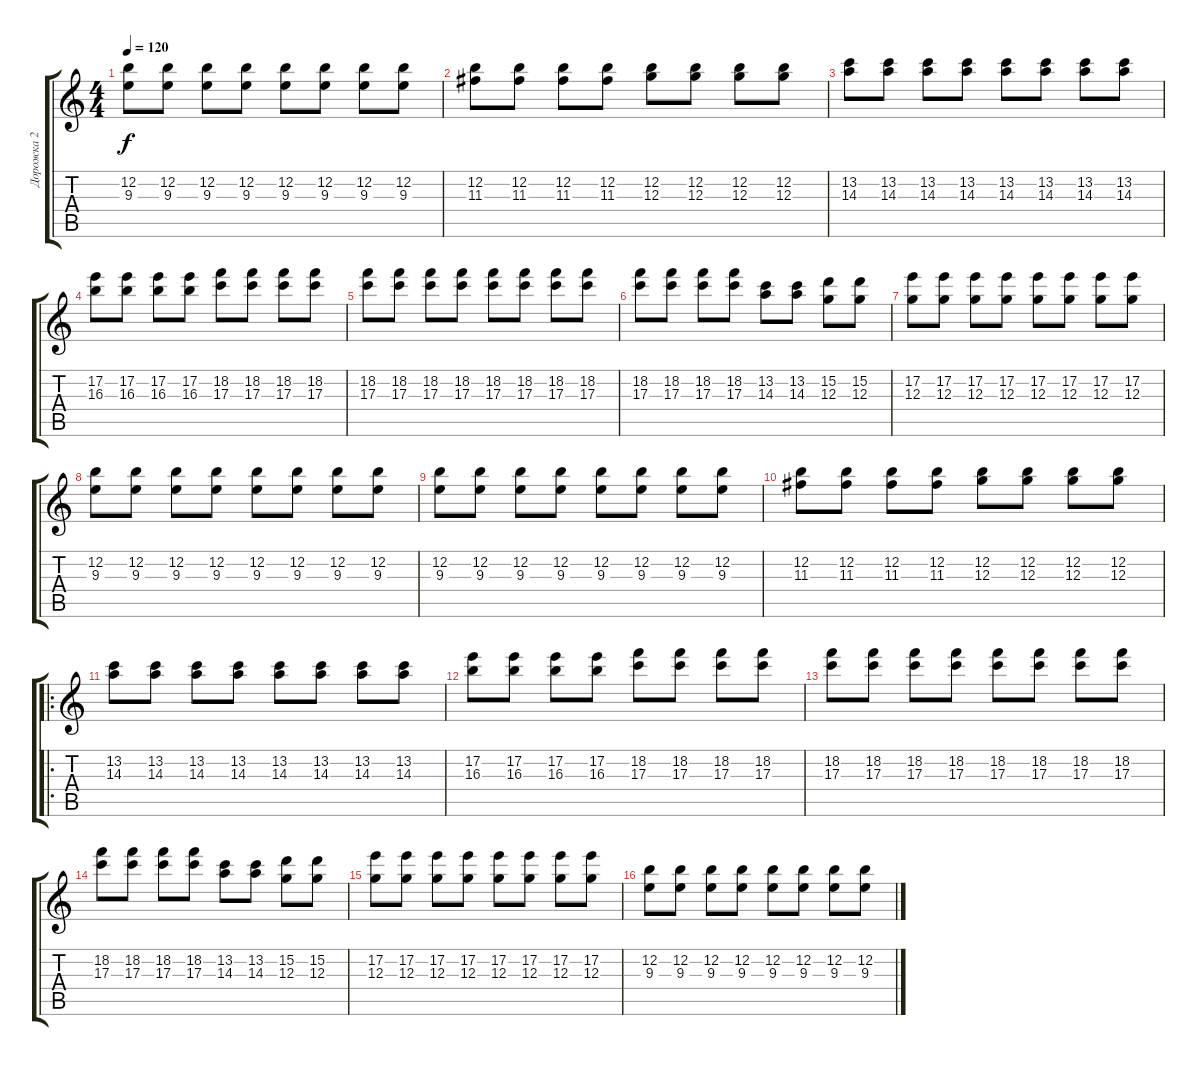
\track ("Дорожка 2" "Дорожка 2") {instrument overdrivenguitar}
\staff {score tabs}
\tuning (E4 B3 G3 D3 A2 E2) {hide}
\ts (4 4)
\tempo 120
\clef g2
\ks c
(12.2 9.3).8{dy f} (12.2 9.3).8 (12.2 9.3).8 (12.2 9.3).8 (12.2 9.3).8 (12.2 9.3).8 (12.2 9.3).8 (12.2 9.3).8 |
(12.2 11.3).8 (12.2 11.3).8 (12.2 11.3).8 (12.2 11.3).8 (12.2 12.3).8 (12.2 12.3).8 (12.2 12.3).8 (12.2 12.3).8 |
(13.2 14.3).8 (13.2 14.3).8 (13.2 14.3).8 (13.2 14.3).8 (13.2 14.3).8 (13.2 14.3).8 (13.2 14.3).8 (13.2 14.3).8 |
(17.2 16.3).8 (17.2 16.3).8 (17.2 16.3).8 (17.2 16.3).8 (18.2 17.3).8 (18.2 17.3).8 (18.2 17.3).8 (18.2 17.3).8 |
(18.2 17.3).8 (18.2 17.3).8 (18.2 17.3).8 (18.2 17.3).8 (18.2 17.3).8 (18.2 17.3).8 (18.2 17.3).8 (18.2 17.3).8 |
(18.2 17.3).8 (18.2 17.3).8 (18.2 17.3).8 (18.2 17.3).8 (13.2 14.3).8 (13.2 14.3).8 (15.2 12.3).8 (15.2 12.3).8 |
(17.2 12.3).8 (17.2 12.3).8 (17.2 12.3).8 (17.2 12.3).8 (17.2 12.3).8 (17.2 12.3).8 (17.2 12.3).8 (17.2 12.3).8 |
(12.2 9.3).8 (12.2 9.3).8 (12.2 9.3).8 (12.2 9.3).8 (12.2 9.3).8 (12.2 9.3).8 (12.2 9.3).8 (12.2 9.3).8 |
(12.2 9.3).8 (12.2 9.3).8 (12.2 9.3).8 (12.2 9.3).8 (12.2 9.3).8 (12.2 9.3).8 (12.2 9.3).8 (12.2 9.3).8 |
(12.2 11.3).8 (12.2 11.3).8 (12.2 11.3).8 (12.2 11.3).8 (12.2 12.3).8 (12.2 12.3).8 (12.2 12.3).8 (12.2 12.3).8 |
\ro
(13.2 14.3).8 (13.2 14.3).8 (13.2 14.3).8 (13.2 14.3).8 (13.2 14.3).8 (13.2 14.3).8 (13.2 14.3).8 (13.2 14.3).8 |
(17.2 16.3).8 (17.2 16.3).8 (17.2 16.3).8 (17.2 16.3).8 (18.2 17.3).8 (18.2 17.3).8 (18.2 17.3).8 (18.2 17.3).8 |
(18.2 17.3).8 (18.2 17.3).8 (18.2 17.3).8 (18.2 17.3).8 (18.2 17.3).8 (18.2 17.3).8 (18.2 17.3).8 (18.2 17.3).8 |
(18.2 17.3).8 (18.2 17.3).8 (18.2 17.3).8 (18.2 17.3).8 (13.2 14.3).8 (13.2 14.3).8 (15.2 12.3).8 (15.2 12.3).8 |
(17.2 12.3).8 (17.2 12.3).8 (17.2 12.3).8 (17.2 12.3).8 (17.2 12.3).8 (17.2 12.3).8 (17.2 12.3).8 (17.2 12.3).8 |
(12.2 9.3).8 (12.2 9.3).8 (12.2 9.3).8 (12.2 9.3).8 (12.2 9.3).8 (12.2 9.3).8 (12.2 9.3).8 (12.2 9.3).8
